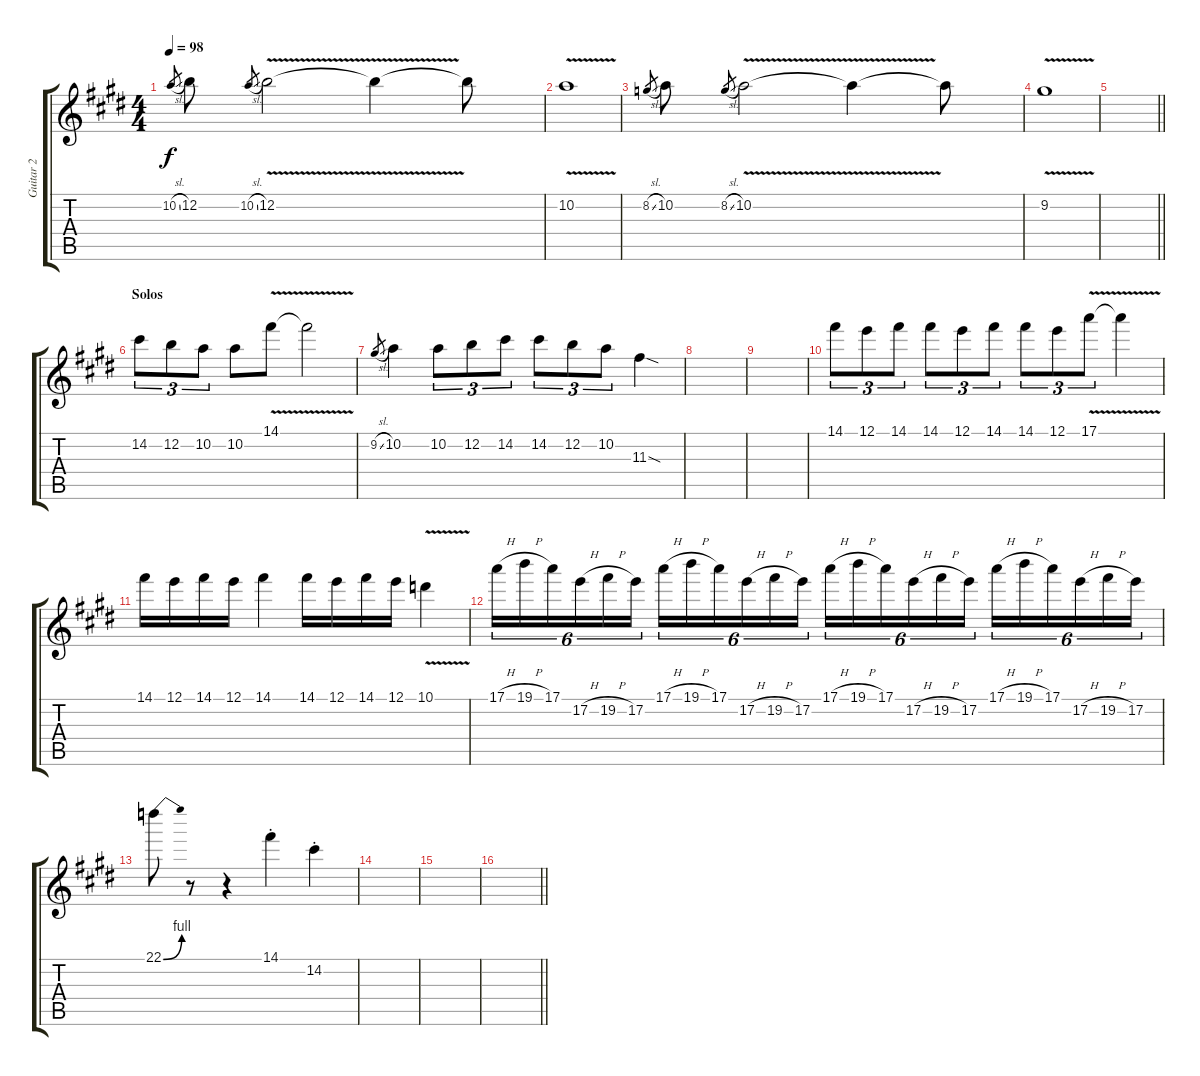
\track ("Guitar 2" "Guitar 2") {instrument distortionguitar}
\staff {score tabs}
\tuning (E4 B3 G3 D3 A2 E2) {hide}
\ts (4 4)
\tempo 98
\clef g2
\ks c#minor
10.2{sl}.8{gr dy f} 12.2.8 10.2{sl}.8{gr} 12.2{v}.2 12.2{t}.4 12.2{t}.8 |
10.2{v}.1 |
8.2{sl}.8{gr} 10.2.8 8.2{sl}.8{gr} 10.2{v}.2 10.2{t}.4 10.2{t}.8 |
9.2{v}.1 |
\barLineRight lightlight
|
\section ("" "Solos")
14.2.8{tu (3 2)} 12.2.8{tu (3 2)} 10.2.8{tu (3 2)} 10.2.8 14.1{v}.8 14.1{t}.2 |
9.2{sl}.8{gr} 10.2.4 10.2.8{tu (3 2)} 12.2.8{tu (3 2)} 14.2.8{tu (3 2)} 14.2.8{tu (3 2)} 12.2.8{tu (3 2)} 10.2.8{tu (3 2)} 11.3{sod}.4 |
|
|
14.1.8{tu (3 2)} 12.1.8{tu (3 2)} 14.1.8{tu (3 2)} 14.1.8{tu (3 2)} 12.1.8{tu (3 2)} 14.1.8{tu (3 2)} 14.1.8{tu (3 2)} 12.1.8{tu (3 2)} 17.1{v}.8{tu (3 2)} 17.1{t}.4 |
14.1.16 12.1.16 14.1.16 12.1.16 14.1.4 14.1.16 12.1.16 14.1.16 12.1.16 10.1{v}.4 |
17.1{h}.16{tu (6 4)} 19.1{h}.16{tu (6 4)} 17.1.16{tu (6 4)} 17.2{h}.16{tu (6 4)} 19.2{h}.16{tu (6 4)} 17.2.16{tu (6 4)} 17.1{h}.16{tu (6 4)} 19.1{h}.16{tu (6 4)} 17.1.16{tu (6 4)} 17.2{h}.16{tu (6 4)} 19.2{h}.16{tu (6 4)} 17.2.16{tu (6 4)} 17.1{h}.16{tu (6 4)} 19.1{h}.16{tu (6 4)} 17.1.16{tu (6 4)} 17.2{h}.16{tu (6 4)} 19.2{h}.16{tu (6 4)} 17.2.16{tu (6 4)} 17.1{h}.16{tu (6 4)} 19.1{h}.16{tu (6 4)} 17.1.16{tu (6 4)} 17.2{h}.16{tu (6 4)} 19.2{h}.16{tu (6 4)} 17.2.16{tu (6 4)} |
22.1{be (bend 0 0 60 4)}.8 r.8 r.4 14.1{st}.4 14.2{st}.4 |
|
|
\barLineRight lightlight
